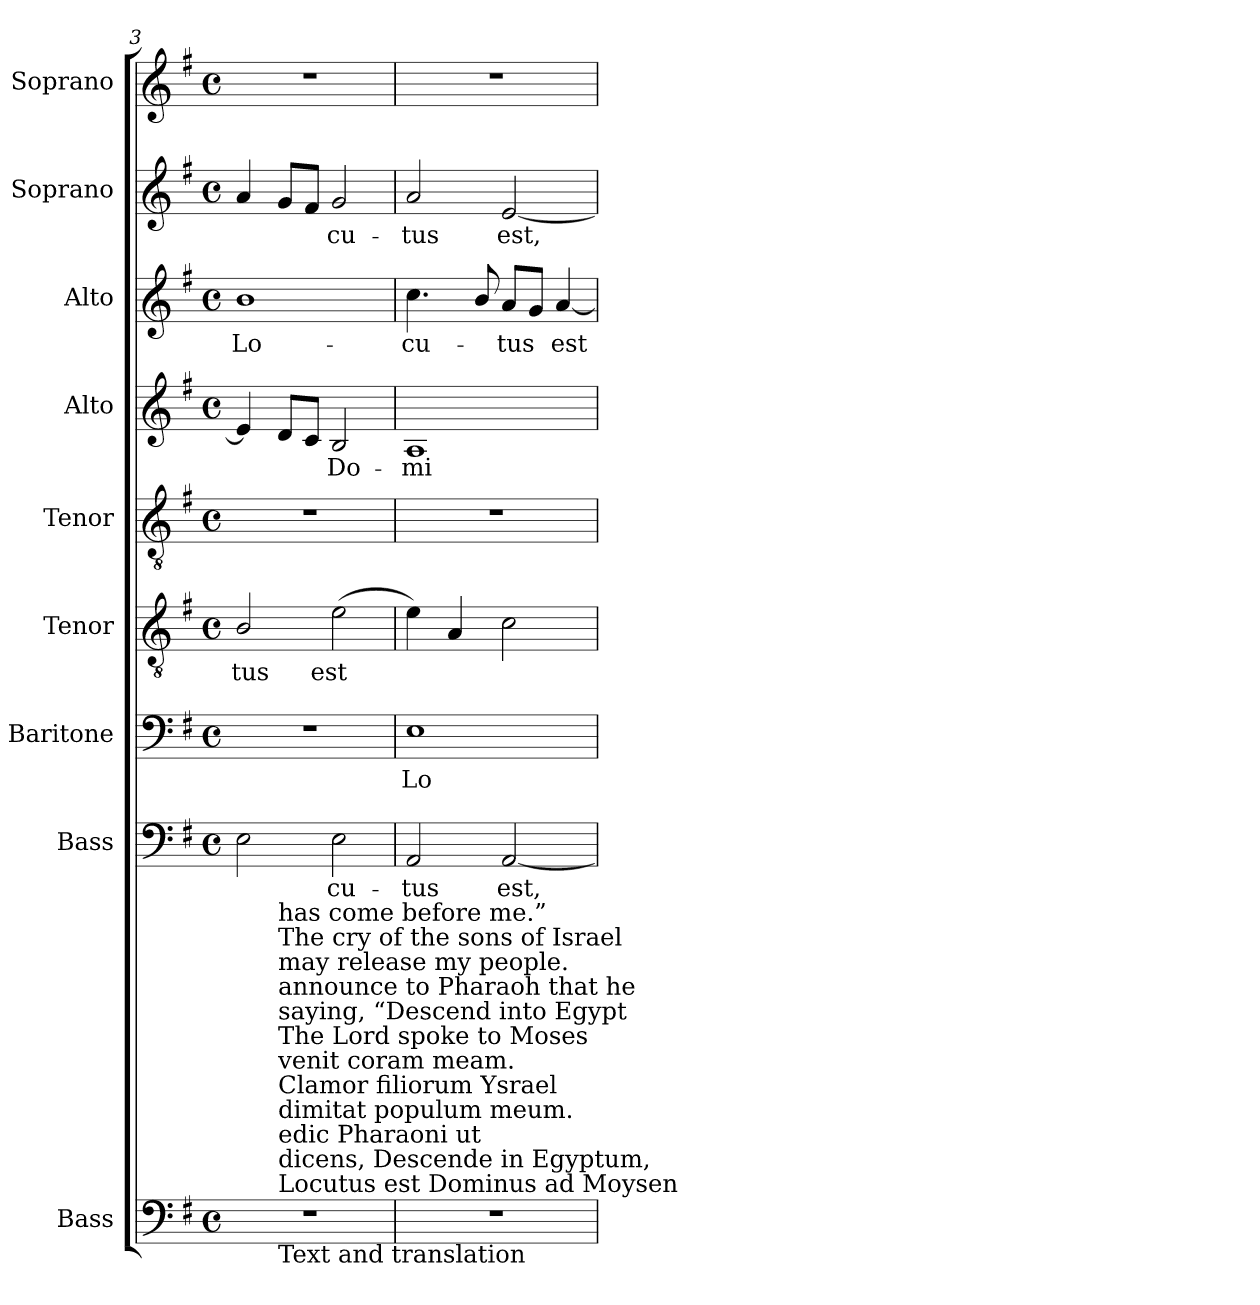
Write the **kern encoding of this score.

**kern	**kern	**text	**kern	**text	**kern	**text	**kern	**kern	**text	**kern	**text	**kern	**text	**kern
*part9	*part8	*part8	*part7	*part7	*part6	*part6	*part5	*part4	*part4	*part3	*part3	*part2	*part2	*part1
*staff9	*staff8	*staff8	*staff7	*staff7	*staff6	*staff6	*staff5	*staff4	*staff4	*staff3	*staff3	*staff2	*staff2	*staff1
*I"Bass	*I"Bass	*	*I"Baritone	*	*I"Tenor	*	*I"Tenor	*I"Alto	*	*I"Alto	*	*I"Soprano	*	*I"Soprano
*I'B.	*I'B.	*	*I'Bar.	*	*I'T.	*	*I'T.	*I'A.	*	*I'A.	*	*I'S.	*	*I'S.
*clefF4	*clefF4	*	*clefF4	*	*clefGv2	*	*clefGv2	*clefG2	*	*clefG2	*	*clefG2	*	*clefG2
*	*	*	*	*	*ITrd7c12	*	*ITrd7c12	*	*	*	*	*	*	*
*k[f#]	*k[f#]	*	*k[f#]	*	*k[f#]	*	*k[f#]	*k[f#]	*	*k[f#]	*	*k[f#]	*	*k[f#]
*G:	*G:	*	*G:	*	*G:	*	*G:	*G:	*	*G:	*	*G:	*	*G:
*M4/4	*M4/4	*	*M4/4	*	*M4/4	*	*M4/4	*M4/4	*	*M4/4	*	*M4/4	*	*M4/4
*met(c)	*met(c)	*	*met(c)	*	*met(c)	*	*met(c)	*met(c)	*	*met(c)	*	*met(c)	*	*met(c)
=3	=3	=3	=3	=3	=3	=3	=3	=3	=3	=3	=3	=3	=3	=3
!	!	!	!	!	!	!LO:LY:b:color=#000000	!	!	!	!	!	!	!	!
!	!	!	!	!	!	!	!	!	!	!	!LO:LY:b:color=#000000	!	!	!
*^	*	*	*	*	*	*	*	*	*	*	*	*	*	*
1r	4ryy	2Ei\	.	1r	.	2BBi/	-tus	1r	4ei/]	.	1bi	Lo-	4ai/	.	1r
!	!LO:TX:b:t=Text and translation	!	!	!	!	!	!	!	!	!	!	!	!	!	!
!	!LO:TX:t=Locutus est Dominus ad Moysen	!	!	!	!	!	!	!	!	!	!	!	!	!	!
!	!LO:TX:t=dicens, Descende in Egyptum,	!	!	!	!	!	!	!	!	!	!	!	!	!	!
!	!LO:TX:t=edic Pharaoni ut	!	!	!	!	!	!	!	!	!	!	!	!	!	!
!	!LO:TX:t=dimitat populum meum.	!	!	!	!	!	!	!	!	!	!	!	!	!	!
!	!LO:TX:t=Clamor filiorum Ysrael	!	!	!	!	!	!	!	!	!	!	!	!	!	!
!	!LO:TX:t=venit coram meam.	!	!	!	!	!	!	!	!	!	!	!	!	!	!
!	!LO:TX:t=The Lord spoke to Moses	!	!	!	!	!	!	!	!	!	!	!	!	!	!
!	!LO:TX:t=saying, “Descend into Egypt	!	!	!	!	!	!	!	!	!	!	!	!	!	!
!	!LO:TX:t=announce to Pharaoh that he	!	!	!	!	!	!	!	!	!	!	!	!	!	!
!	!LO:TX:t=may release my people.	!	!	!	!	!	!	!	!	!	!	!	!	!	!
!	!LO:TX:t=The cry of the sons of Israel	!	!	!	!	!	!	!	!	!	!	!	!	!	!
!	!LO:TX:t=has come before me.”	!	!	!	!	!	!	!	!	!	!	!	!	!	!
.	2.ryy	.	.	.	.	.	.	.	8di/L	.	.	.	8gi/L	.	.
.	.	.	.	.	.	.	.	.	8ci/J	.	.	.	8f#i/J	.	.
!	!	!	!LO:LY:b:color=#000000	!	!	!	!	!	!	!	!	!	!	!	!
!	!	!	!	!	!	!	!LO:LY:b:color=#000000	!	!	!	!	!	!	!	!
!	!	!	!	!	!	!	!	!	!	!LO:LY:b:color=#000000	!	!	!	!	!
!	!	!	!	!	!	!	!	!	!	!	!	!	!	!LO:LY:b:color=#000000	!
.	.	2Ei\	-cu-	.	.	(2Ei\	est	.	2Bi/	Do-	.	.	2gi/	-cu-	.
*v	*v	*	*	*	*	*	*	*	*	*	*	*	*	*	*
=4	=4	=4	=4	=4	=4	=4	=4	=4	=4	=4	=4	=4	=4	=4
*^	*	*	*	*	*	*	*	*	*	*	*	*	*	*
!	!	!	!LO:LY:b:color=#000000	!	!	!	!	!	!	!	!	!	!	!	!
*v	*v	*	*	*	*	*	*	*	*	*	*	*	*	*	*
*^	*	*	*	*	*	*	*	*	*	*	*	*	*	*
!	!	!	!	!	!LO:LY:b:color=#000000	!	!	!	!	!	!	!	!	!	!
*v	*v	*	*	*	*	*	*	*	*	*	*	*	*	*	*
*^	*	*	*	*	*	*	*	*	*	*	*	*	*	*
!	!	!	!	!	!	!	!	!	!	!LO:LY:b:color=#000000	!	!	!	!	!
*v	*v	*	*	*	*	*	*	*	*	*	*	*	*	*	*
*^	*	*	*	*	*	*	*	*	*	*	*	*	*	*
!	!	!	!	!	!	!	!	!	!	!	!	!LO:LY:b:color=#000000	!	!	!
*v	*v	*	*	*	*	*	*	*	*	*	*	*	*	*	*
*^	*	*	*	*	*	*	*	*	*	*	*	*	*	*
!	!	!	!	!	!	!	!	!	!	!	!	!	!	!LO:LY:b:color=#000000	!
*v	*v	*	*	*	*	*	*	*	*	*	*	*	*	*	*
1r	2AAi/	-tus	1Ei	Lo-	4Ei\)	.	1r	1Ai	-mi-	4.cci\	-cu-	2ai/	-tus	1r
.	.	.	.	.	4AAi/	.	.	.	.	.	.	.	.	.
.	.	.	.	.	.	.	.	.	.	8bi/	.	.	.	.
!	!	!LO:LY:b:color=#000000	!	!	!	!	!	!	!	!	!	!	!	!
!	!	!	!	!	!	!	!	!	!	!	!LO:LY:b:color=#000000	!	!	!
!	!	!	!	!	!	!	!	!	!	!	!	!	!LO:LY:b:color=#000000	!
.	[2AAi/	est,	.	.	2Ci\	.	.	.	.	8ai/L	-tus	[2ei/	est,	.
.	.	.	.	.	.	.	.	.	.	8gi/J	.	.	.	.
!	!	!	!	!	!	!	!	!	!	!	!LO:LY:b:color=#000000	!	!	!
.	.	.	.	.	.	.	.	.	.	[4ai/	est	.	.	.
=	=	=	=	=	=	=	=	=	=	=	=	=	=	=
*-	*-	*-	*-	*-	*-	*-	*-	*-	*-	*-	*-	*-	*-	*-
